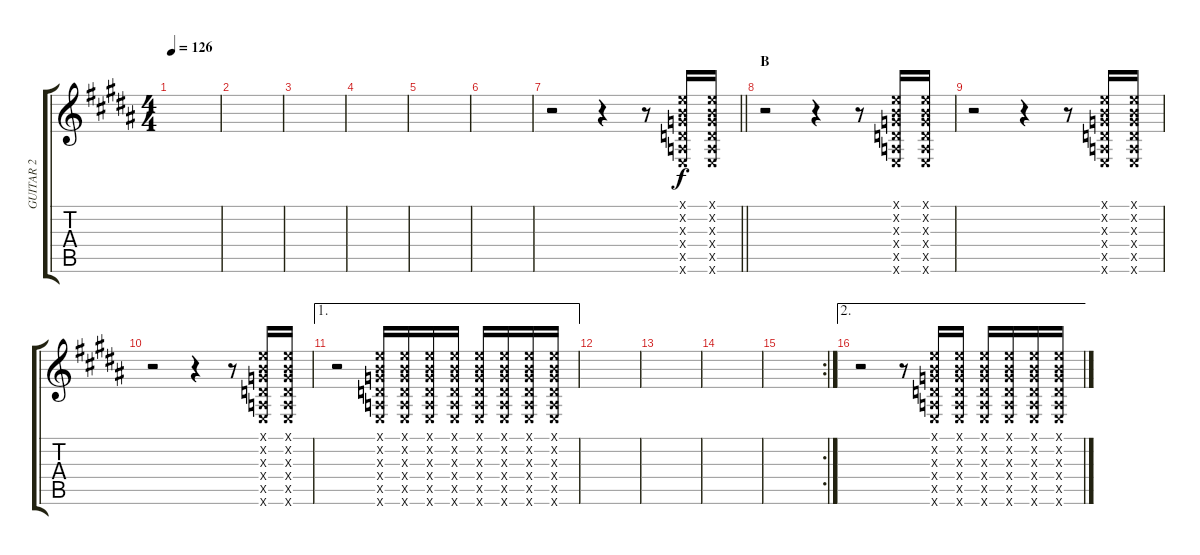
\track ("GUITAR 2" "GUITAR 2") {instrument distortionguitar}
\staff {score tabs}
\tuning (E4 B3 G3 D3 A2 E2) {hide}
\ts (4 4)
\tempo 126
\clef g2
\ks b
|
|
|
|
|
|
\barLineRight lightlight
r.2 r.4 r.8 (0.1{x} 0.2{x} 0.3{x} 0.4{x} 0.5{x} 0.6{x}).16 (0.1{x} 0.2{x} 0.3{x} 0.4{x} 0.5{x} 0.6{x}).16 |
\section ("" "B")
r.2 r.4 r.8 (0.1{x} 0.2{x} 0.3{x} 0.4{x} 0.5{x} 0.6{x}).16 (0.1{x} 0.2{x} 0.3{x} 0.4{x} 0.5{x} 0.6{x}).16 |
r.2 r.4 r.8 (0.1{x} 0.2{x} 0.3{x} 0.4{x} 0.5{x} 0.6{x}).16 (0.1{x} 0.2{x} 0.3{x} 0.4{x} 0.5{x} 0.6{x}).16 |
r.2 r.4 r.8 (0.1{x} 0.2{x} 0.3{x} 0.4{x} 0.5{x} 0.6{x}).16 (0.1{x} 0.2{x} 0.3{x} 0.4{x} 0.5{x} 0.6{x}).16 |
\ae 1
r.2 (0.1{x} 0.2{x} 0.3{x} 0.4{x} 0.5{x} 0.6{x}).16 (0.1{x} 0.2{x} 0.3{x} 0.4{x} 0.5{x} 0.6{x}).16 (0.1{x} 0.2{x} 0.3{x} 0.4{x} 0.5{x} 0.6{x}).16 (0.1{x} 0.2{x} 0.3{x} 0.4{x} 0.5{x} 0.6{x}).16 (0.1{x} 0.2{x} 0.3{x} 0.4{x} 0.5{x} 0.6{x}).16 (0.1{x} 0.2{x} 0.3{x} 0.4{x} 0.5{x} 0.6{x}).16 (0.1{x} 0.2{x} 0.3{x} 0.4{x} 0.5{x} 0.6{x}).16 (0.1{x} 0.2{x} 0.3{x} 0.4{x} 0.5{x} 0.6{x}).16 |
|
|
|
\rc 2
|
\ae 2
r.2 r.8 (0.1{x} 0.2{x} 0.3{x} 0.4{x} 0.5{x} 0.6{x}).16 (0.1{x} 0.2{x} 0.3{x} 0.4{x} 0.5{x} 0.6{x}).16 (0.1{x} 0.2{x} 0.3{x} 0.4{x} 0.5{x} 0.6{x}).16 (0.1{x} 0.2{x} 0.3{x} 0.4{x} 0.5{x} 0.6{x}).16 (0.1{x} 0.2{x} 0.3{x} 0.4{x} 0.5{x} 0.6{x}).16 (0.1{x} 0.2{x} 0.3{x} 0.4{x} 0.5{x} 0.6{x}).16
